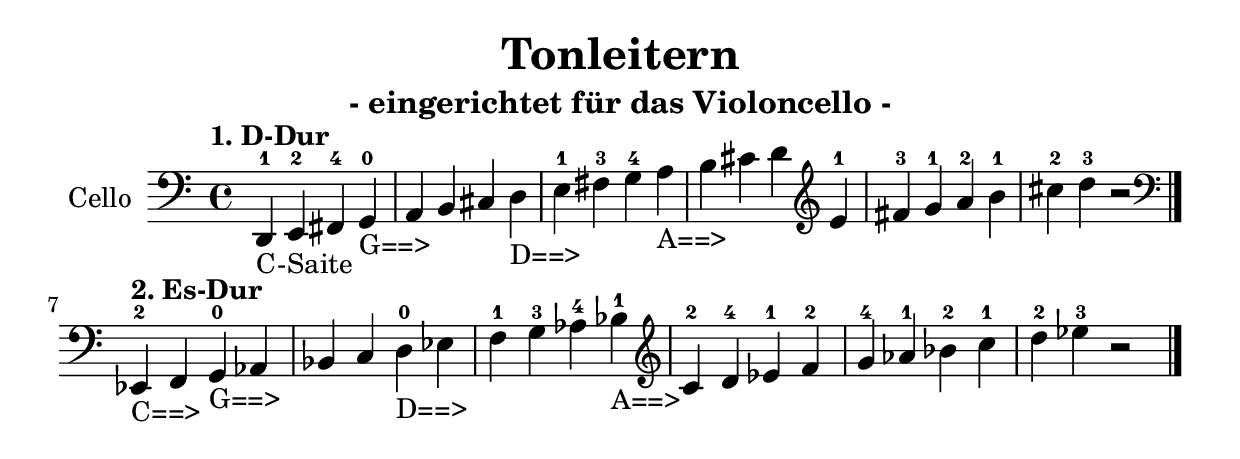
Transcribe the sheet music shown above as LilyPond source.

\version "2.14.2"
\include "deutsch.ly"

#(set-global-staff-size 24)

\header {
  title = "Tonleitern"
  subtitle = "- eingerichtet für das Violoncello -"
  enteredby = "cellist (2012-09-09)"
}

voiceconsts = {
 \clef "bass"
% \numericTimeSignature
 \compressFullBarRests
}

%minstr = "harpsichord"
mihi = "clarinet"
%minstr = "accordion"
milo = "bassoon"

moral = \markup \italic "molto rall."

introa = { \tempo "1. D-Dur" \time 4/4 }
introb = { \break \tempo "2. Es-Dur "  }
%introa = { \tempo "1. D-Dur" \time 4/4 \key d \major }
%introb = { \break \tempo "2. Es-Dur " \key es \major }

va = \relative c, {
  \voiceconsts

  \introa
  d-1_"C-Saite" e-2 fis-4 g-0_"G==>"
  a h cis d_"D==>"
  e-1 fis-3 g-4 a_"A==>"
  h cis d \clef "treble" e-1
  fis-3 g-1 a-2 h-1
  cis-2 d-3 r2 \bar "|." \clef "bass"

  \introb
  es,,,4-2_"C==>" f g-0_"G==>" as
  b c d-0_"D==>" es
  f-1 g-3 as-4 b-1_"A==>" \clef "treble"
  c-2 d-4 es-1 f-2
  g-4 as-1 b-2 c-1
  d-2 es-3 r2 \bar "|."
}


music = \new StaffGroup <<
      \new Staff {
	\set Staff.midiInstrument = \milo
	\set Staff.instrumentName = #"Cello"
	\transpose c c { \va }
      }
>>

\book {
  \score {
    \music
    \layout {}
  }

  \score {
    \unfoldRepeats \music

    \midi {
      \context {
        \Score
      }
    }
  }
}
